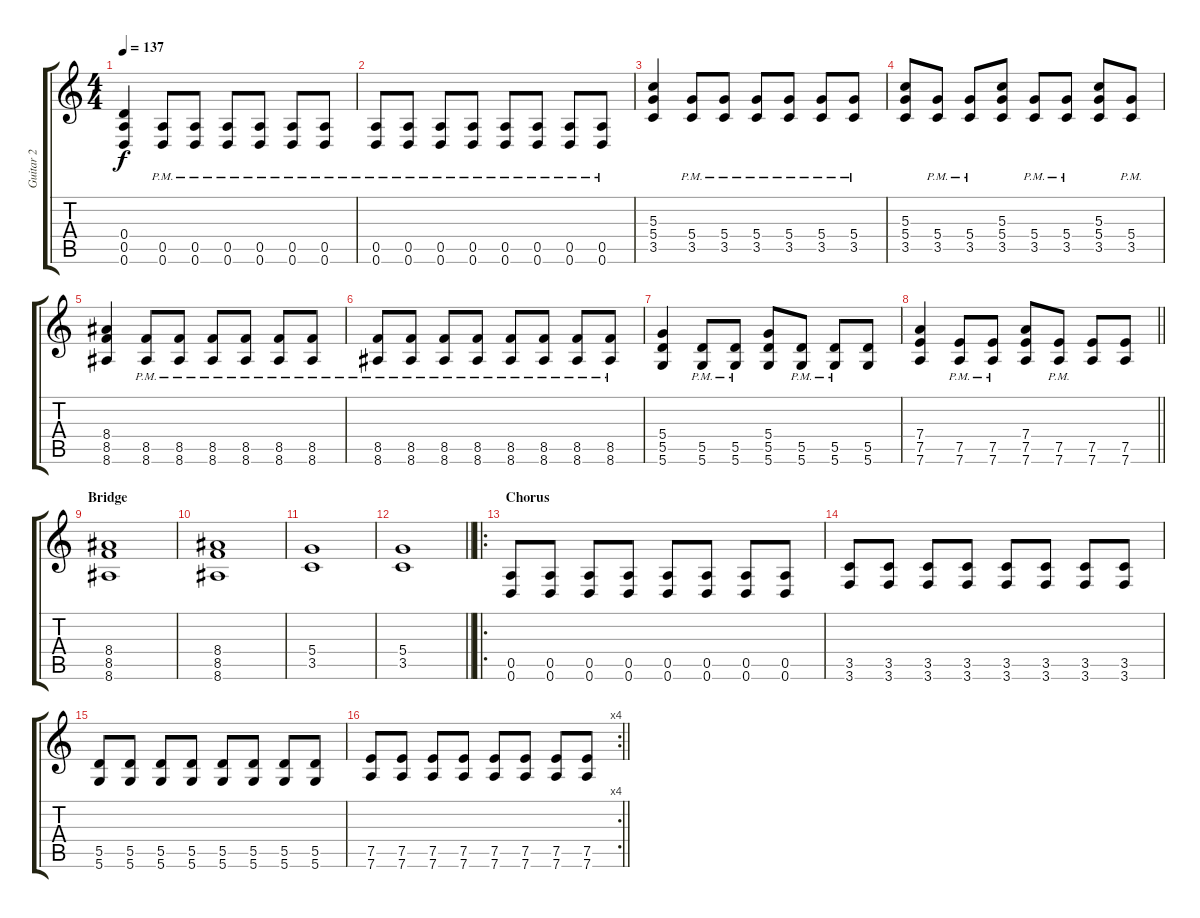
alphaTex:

\track ("Guitar 2" "Guitar 2") {instrument overdrivenguitar}
\staff {score tabs}
\tuning (E4 B3 G3 D3 A2 D2) {hide}
\ts (4 4)
\tempo 137
\clef g2
\ks c
(0.4 0.5 0.6).4{dy f} (0.5{pm} 0.6{pm}).8 (0.5{pm} 0.6{pm}).8 (0.5{pm} 0.6{pm}).8 (0.5{pm} 0.6{pm}).8 (0.5{pm} 0.6{pm}).8 (0.5{pm} 0.6{pm}).8 |
(0.5{pm} 0.6{pm}).8 (0.5{pm} 0.6{pm}).8 (0.5{pm} 0.6{pm}).8 (0.5{pm} 0.6{pm}).8 (0.5{pm} 0.6{pm}).8 (0.5{pm} 0.6{pm}).8 (0.5{pm} 0.6{pm}).8 (0.5{pm} 0.6{pm}).8 |
(5.3 5.4 3.5).4 (5.4{pm} 3.5{pm}).8 (5.4{pm} 3.5{pm}).8 (5.4{pm} 3.5{pm}).8 (5.4{pm} 3.5{pm}).8 (5.4{pm} 3.5{pm}).8 (5.4{pm} 3.5{pm}).8 |
(5.3 5.4 3.5).8 (5.4{pm} 3.5{pm}).8 (5.4{pm} 3.5{pm}).8 (5.3 5.4 3.5).8 (5.4{pm} 3.5{pm}).8 (5.4{pm} 3.5{pm}).8 (5.3 5.4 3.5).8 (5.4{pm} 3.5{pm}).8 |
(8.4 8.5 8.6).4 (8.5{pm} 8.6{pm}).8 (8.5{pm} 8.6{pm}).8 (8.5{pm} 8.6{pm}).8 (8.5{pm} 8.6{pm}).8 (8.5{pm} 8.6{pm}).8 (8.5{pm} 8.6{pm}).8 |
(8.5{pm} 8.6{pm}).8 (8.5{pm} 8.6{pm}).8 (8.5{pm} 8.6{pm}).8 (8.5{pm} 8.6{pm}).8 (8.5{pm} 8.6{pm}).8 (8.5{pm} 8.6{pm}).8 (8.5{pm} 8.6{pm}).8 (8.5{pm} 8.6{pm}).8 |
(5.4 5.5 5.6).4 (5.5{pm} 5.6{pm}).8 (5.5{pm} 5.6{pm}).8 (5.4 5.5 5.6).8 (5.5{pm} 5.6{pm}).8 (5.5{pm} 5.6{pm}).8 (5.5 5.6).8 |
\barLineRight lightlight
(7.4 7.5 7.6).4 (7.5{pm} 7.6{pm}).8 (7.5{pm} 7.6{pm}).8 (7.4 7.5 7.6).8 (7.5{pm} 7.6{pm}).8 (7.5 7.6).8 (7.5 7.6).8 |
\section ("" "Bridge")
(8.4 8.5 8.6).1 |
(8.4 8.5 8.6).1 |
(5.4 3.5).1 |
\barLineRight lightlight
(5.4 3.5).1 |
\ro
\section ("" "Chorus")
(0.5 0.6).8 (0.5 0.6).8 (0.5 0.6).8 (0.5 0.6).8 (0.5 0.6).8 (0.5 0.6).8 (0.5 0.6).8 (0.5 0.6).8 |
(3.5 3.6).8 (3.5 3.6).8 (3.5 3.6).8 (3.5 3.6).8 (3.5 3.6).8 (3.5 3.6).8 (3.5 3.6).8 (3.5 3.6).8 |
(5.5 5.6).8 (5.5 5.6).8 (5.5 5.6).8 (5.5 5.6).8 (5.5 5.6).8 (5.5 5.6).8 (5.5 5.6).8 (5.5 5.6).8 |
\rc 4
\barLineRight lightlight
(7.5 7.6).8 (7.5 7.6).8 (7.5 7.6).8 (7.5 7.6).8 (7.5 7.6).8 (7.5 7.6).8 (7.5 7.6).8 (7.5 7.6).8
